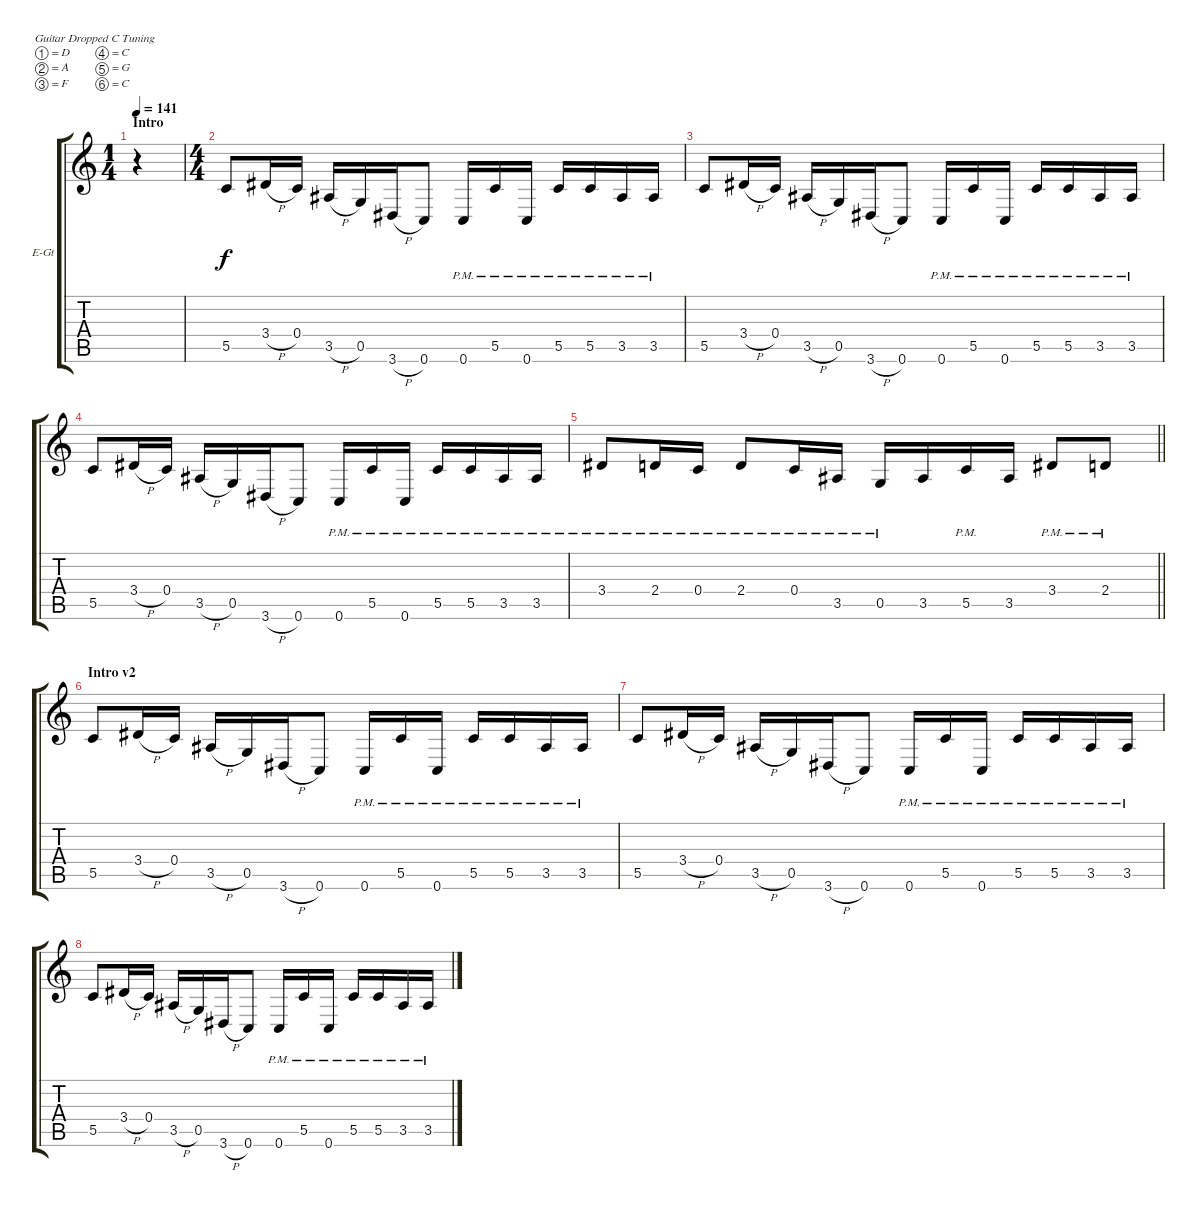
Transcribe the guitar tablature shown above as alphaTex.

\bracketExtendMode groupsimilarinstruments
\firstSystemTrackNameOrientation horizontal
\otherSystemsTrackNameOrientation horizontal
\track ("Guitar Rhythm (Left)" "E-Gt") {solo instrument overdrivenguitar}
\staff {score tabs}
\tuning (D4 A3 F3 C3 G2 C2)
\ts (1 4)
\section ("" "Intro")
\tempo 141
\clef g2
\ks c
r.4{dy f instrument overdrivenguitar} |
\ts (4 4)
5.5.8 3.4{h}.16 0.4.16 3.5{h}.16 0.5.16 3.6{h}.16 0.6.8 0.6{pm}.16 5.5{pm}.16 0.6{pm}.16 5.5{pm}.16 5.5{pm}.16 3.5{pm}.16 3.5{pm}.16 |
5.5.8 3.4{h}.16 0.4.16 3.5{h}.16 0.5.16 3.6{h}.16 0.6.8 0.6{pm}.16 5.5{pm}.16 0.6{pm}.16 5.5{pm}.16 5.5{pm}.16 3.5{pm}.16 3.5{pm}.16 |
5.5.8 3.4{h}.16 0.4.16 3.5{h}.16 0.5.16 3.6{h}.16 0.6.8 0.6{pm}.16 5.5{pm}.16 0.6{pm}.16 5.5{pm}.16 5.5{pm}.16 3.5{pm}.16 3.5{pm}.16 |
\barLineRight lightlight
3.4{pm}.8 2.4{pm}.16 0.4{pm}.16 2.4{pm}.8 0.4{pm}.16 3.5{pm}.16 0.5{pm}.16 3.5.16 5.5{pm}.16 3.5.16 3.4{pm}.8 2.4{pm}.8 |
\section ("" "Intro v2")
5.5.8 3.4{h}.16 0.4.16 3.5{h}.16 0.5.16 3.6{h}.16 0.6.8 0.6{pm}.16 5.5{pm}.16 0.6{pm}.16 5.5{pm}.16 5.5{pm}.16 3.5{pm}.16 3.5{pm}.16 |
5.5.8 3.4{h}.16 0.4.16 3.5{h}.16 0.5.16 3.6{h}.16 0.6.8 0.6{pm}.16 5.5{pm}.16 0.6{pm}.16 5.5{pm}.16 5.5{pm}.16 3.5{pm}.16 3.5{pm}.16 |
5.5.8 3.4{h}.16 0.4.16 3.5{h}.16 0.5.16 3.6{h}.16 0.6.8 0.6{pm}.16 5.5{pm}.16 0.6{pm}.16 5.5{pm}.16 5.5{pm}.16 3.5{pm}.16 3.5{pm}.16
